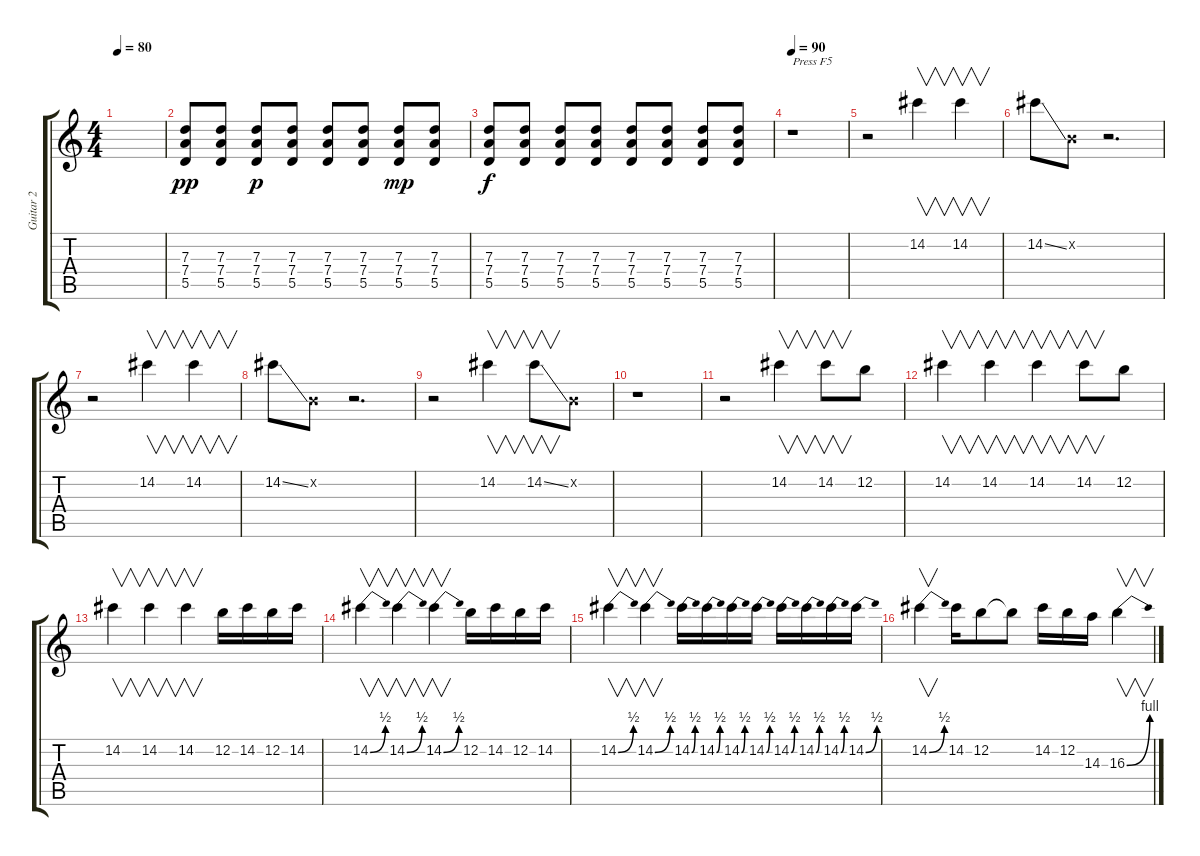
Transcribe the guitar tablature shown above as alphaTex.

\track ("Guitar 2" "Guitar 2") {instrument distortionguitar}
\staff {score tabs}
\tuning (E4 B3 G3 D3 A2 E2) {hide}
\ts (4 4)
\tempo 80
\clef g2
\ks c
|
(7.3 7.4 5.5).8{dy pp volume 16} (7.3 7.4 5.5).8 (7.3 7.4 5.5).8{dy p} (7.3 7.4 5.5).8 (7.3 7.4 5.5).8 (7.3 7.4 5.5).8 (7.3 7.4 5.5).8{dy mp} (7.3 7.4 5.5).8 |
(7.3 7.4 5.5).8{dy f} (7.3 7.4 5.5).8 (7.3 7.4 5.5).8 (7.3 7.4 5.5).8 (7.3 7.4 5.5).8 (7.3 7.4 5.5).8 (7.3 7.4 5.5).8 (7.3 7.4 5.5).8 |
\tempo 90
r.1{txt "Press F5"} |
r.2 14.2.4{v} 14.2.4{v} |
14.2{ss}.8 0.2{x}.8 r.2{d} |
r.2 14.2.4{v} 14.2.4{v} |
14.2{ss}.8 0.2{x}.8 r.2{d} |
r.2 14.2.4{v} 14.2{ss}.8{v} 0.2{x}.8 |
r.1 |
r.2 14.2.4{v} 14.2.8{v} 12.2.8 |
14.2.4{v} 14.2.4{v} 14.2.4{v} 14.2.8{v} 12.2.8 |
14.2.4{v} 14.2.4{v} 14.2.4{v} 12.2.16 14.2.16 12.2.16 14.2.16 |
14.2{be (bend 0 0 60 2)}.4{v} 14.2{be (bend 0 0 60 2)}.4{v} 14.2{be (bend 0 0 60 2)}.4{v} 12.2.16 14.2.16 12.2.16 14.2.16 |
14.2{be (bend 0 0 60 2)}.4{v} 14.2{be (bend 0 0 60 2)}.4{v} 14.2{be (bend 0 0 60 2)}.16 14.2{be (bend 0 0 60 2)}.16 14.2{be (bend 0 0 60 2)}.16 14.2{be (bend 0 0 60 2)}.16 14.2{be (bend 0 0 60 2)}.16 14.2{be (bend 0 0 60 2)}.16 14.2{be (bend 0 0 60 2)}.16 14.2{be (bend 0 0 60 2)}.16 |
14.2{be (bend 0 0 60 2)}.4{v} 14.2.16 12.2.8 12.2{t}.8 14.2.16 12.2.16 14.3.16 16.3{be (bend 0 0 60 4)}.4{v}
